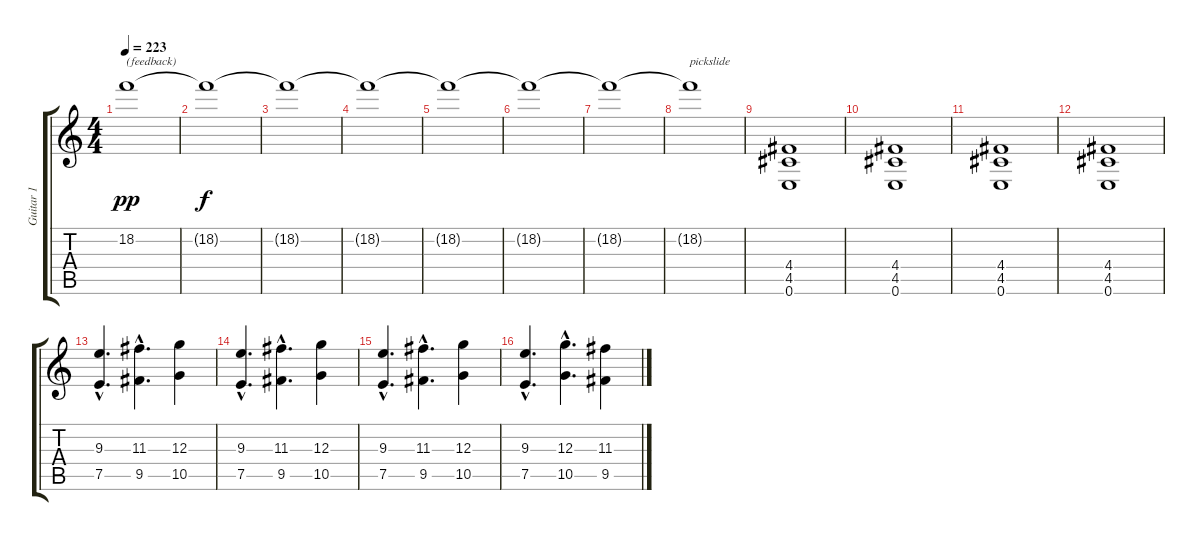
\track ("Guitar 1" "Guitar 1") {instrument distortionguitar}
\staff {score tabs}
\tuning (E4 B3 G3 D3 A2 E2) {hide}
\ts (4 4)
\tempo 223
\clef g2
\ks c
18.2.1{txt "(feedback)" dy pp instrument distortionguitar} |
18.2{t}.1{dy f} |
18.2{t}.1 |
18.2{t}.1 |
18.2{t}.1 |
18.2{t}.1 |
18.2{t}.1 |
18.2{t}.1{txt "pickslide"} |
(4.4 4.5 0.6).1 |
(4.4 4.5 0.6).1 |
(4.4 4.5 0.6).1 |
(4.4 4.5 0.6).1 |
(9.3{hac} 7.5{hac}).4{d} (11.3{hac} 9.5{hac}).4{d} (12.3 10.5).4 |
(9.3{hac} 7.5{hac}).4{d} (11.3{hac} 9.5{hac}).4{d} (12.3 10.5).4 |
(9.3{hac} 7.5{hac}).4{d} (11.3{hac} 9.5{hac}).4{d} (12.3 10.5).4 |
(9.3{hac} 7.5{hac}).4{d} (12.3{hac} 10.5{hac}).4{d} (11.3 9.5).4
